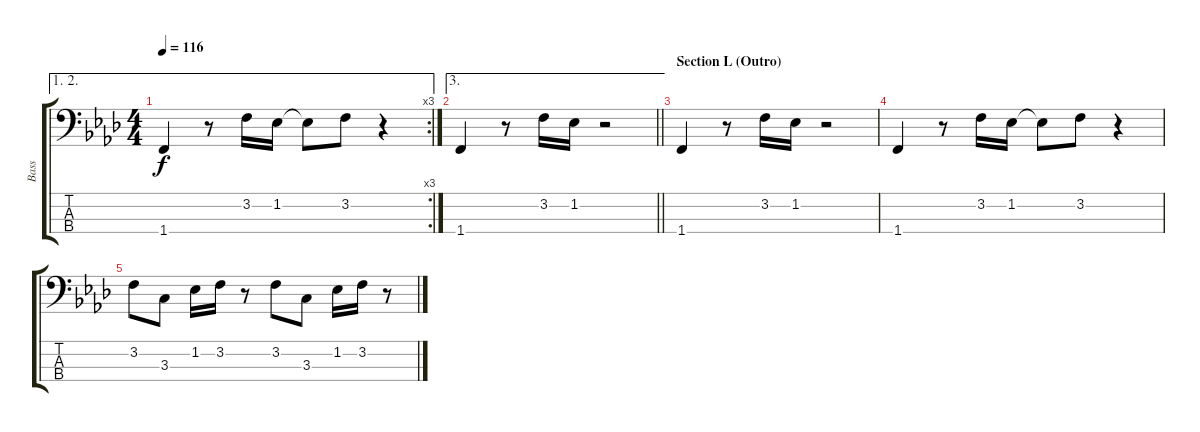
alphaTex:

\track ("Bass" "Bass") {instrument electricbassfinger}
\staff {score tabs}
\tuning (G2 D2 A1 E1) {hide}
\ae (1 2)
\rc 3
\ts (4 4)
\tempo 116
\clef f4
\ks ab
1.4.4{dy f} r.8 3.2.16 1.2.16 1.2{t}.8 3.2.8 r.4 |
\ae 3
\barLineRight lightlight
1.4.4 r.8 3.2.16 1.2.16 r.2 |
\section ("" "Section L (Outro)")
1.4.4 r.8 3.2.16 1.2.16 r.2 |
1.4.4 r.8 3.2.16 1.2.16 1.2{t}.8 3.2.8 r.4 |
3.2.8 3.3.8 1.2.16 3.2.16 r.8 3.2.8 3.3.8 1.2.16 3.2.16 r.8
